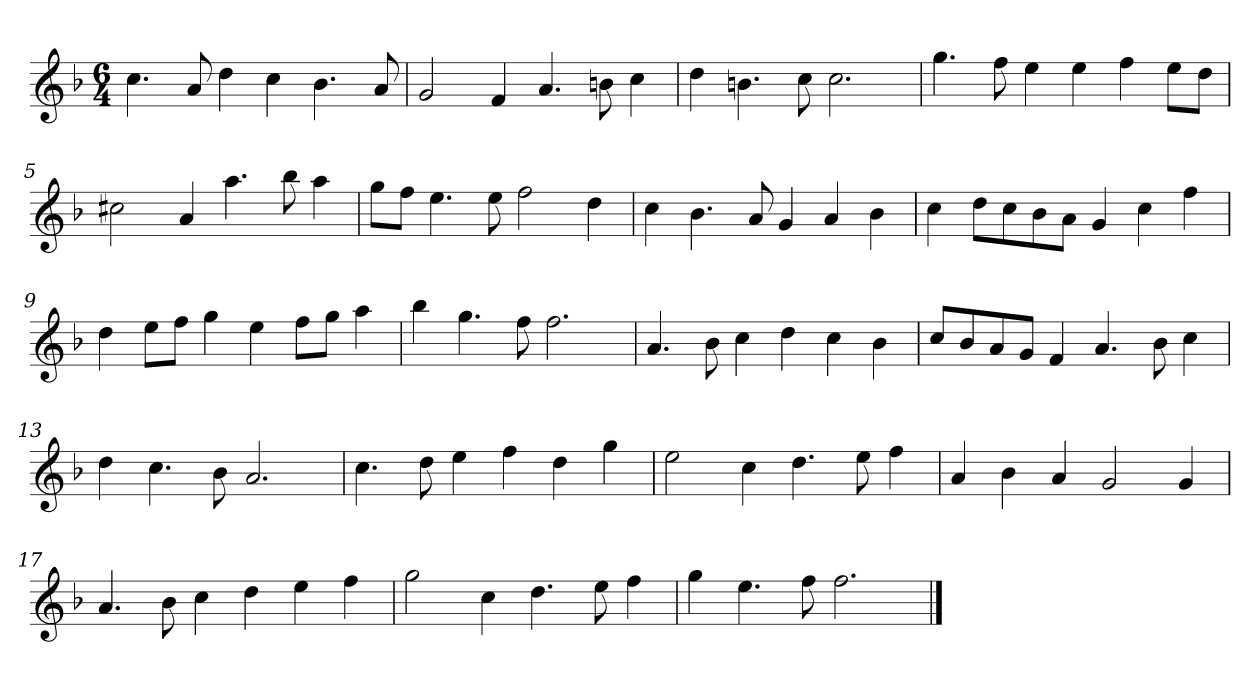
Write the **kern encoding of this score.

**kern
*part1
*staff1
*k[b-]
*M6/4
*MM120
=1
4.cc
8a
4dd
4cc
4.b-
8a
=2
2g
4f
4.a
8bn
4cc
=3
4dd
4.bn
8cc
2.cc
=4
4.gg
8ff
4ee
4ee
4ff
8eeL
8ddJ
=5
2cc#X
4a
4.aa
8bb-
4aa
=6
8ggL
8ffJ
4.ee
8ee
2ff
4dd
=7
4cc
4.b-
8a
4g
4a
4b-
=8
4cc
8ddL
8cc
8b-
8aJ
4g
4cc
4ff
=9
4dd
8eeL
8ffJ
4gg
4ee
8ffL
8ggJ
4aa
=10
4bb-
4.gg
8ff
2.ff
=11
4.a
8b-
4cc
4dd
4cc
4b-
=12
8ccL
8b-
8a
8gJ
4f
4.a
8b-
4cc
=13
4dd
4.cc
8b-
2.a
=14
4.cc
8dd
4ee
4ff
4dd
4gg
=15
2ee
4cc
4.dd
8ee
4ff
=16
4a
4b-
4a
2g
4g
=17
4.a
8b-
4cc
4dd
4ee
4ff
=18
2gg
4cc
4.dd
8ee
4ff
=19
4gg
4.ee
8ff
2.ff
==
*-
